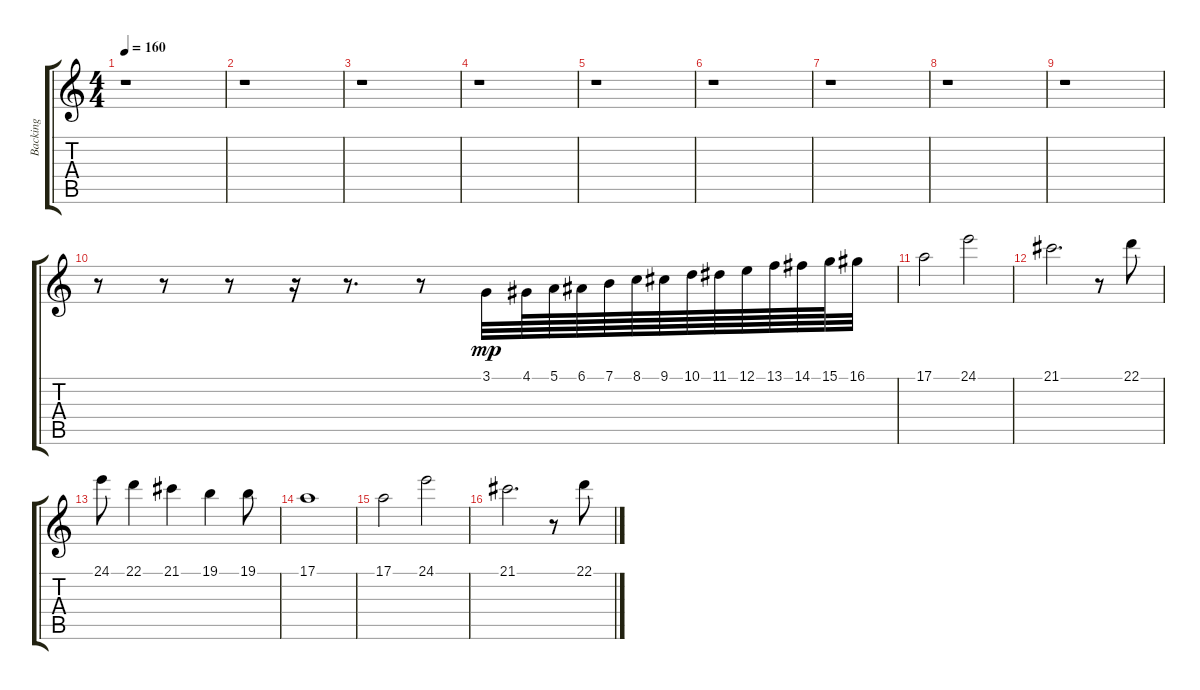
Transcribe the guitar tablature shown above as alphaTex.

\track ("Backing" "Backing") {instrument lead1square}
\staff {score tabs}
\tuning (E4 B3 G3 D3 A2 E2) {hide}
\ts (4 4)
\tempo 160
\clef g2
\ks c
r.1{dy mp} |
r.1 |
r.1 |
r.1 |
r.1 |
r.1 |
r.1 |
r.1 |
r.1 |
r.8 r.8 r.8 r.16 r.8{d} r.8 3.1.32 4.1.64 5.1.64 6.1.64 7.1.64 8.1.64 9.1.64 10.1.64 11.1.64 12.1.64 13.1.64 14.1.64 15.1.64 16.1.32 |
17.1.2 24.1.2 |
21.1.2{d} r.8 22.1.8 |
24.1.8 22.1.4 21.1.4 19.1.4 19.1.8 |
17.1.1 |
17.1.2 24.1.2 |
21.1.2{d} r.8 22.1.8
